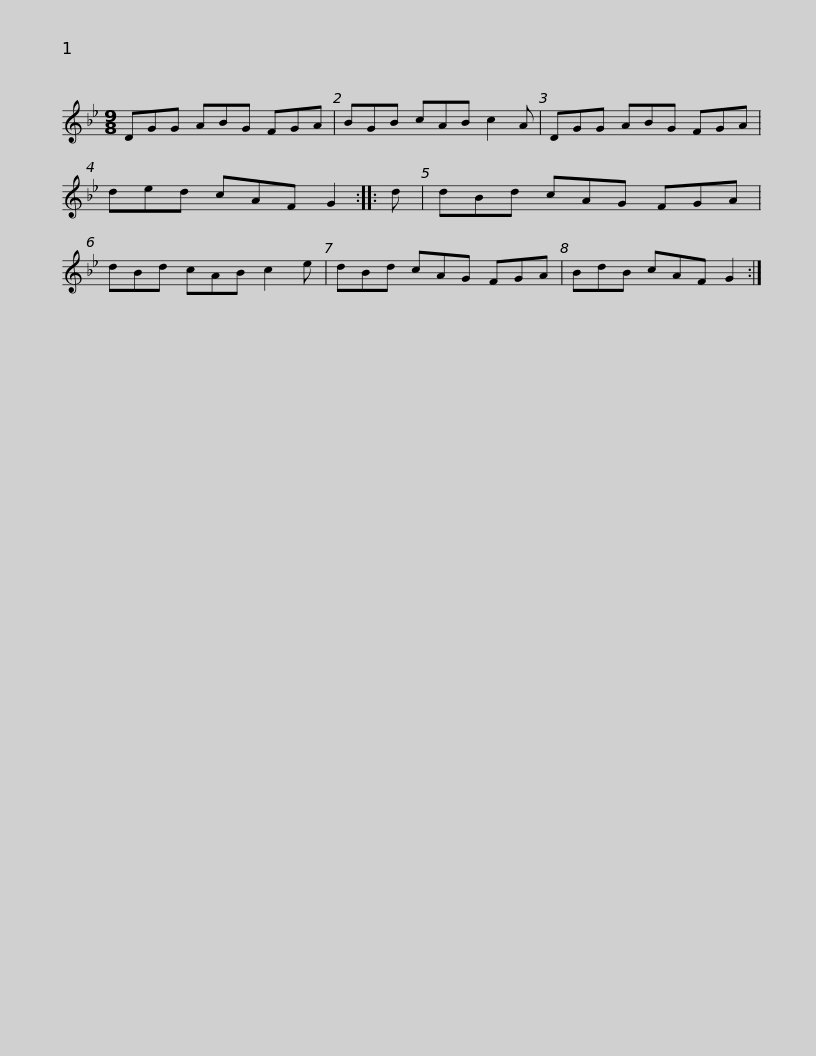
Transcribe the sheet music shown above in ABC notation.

X:1
L:1/8
M:9/8
I:linebreak $
K:Gmin
V:1 treble
V:1
 DGG ABG FGA | BGB cAB c2 A | DGG ABG FGA | ded cAF G2 :: d |$ %5
 dBd cAG FGA | dBd cAB c2 e | dBd cAG FGA | BdB cAF G2 :| %9
